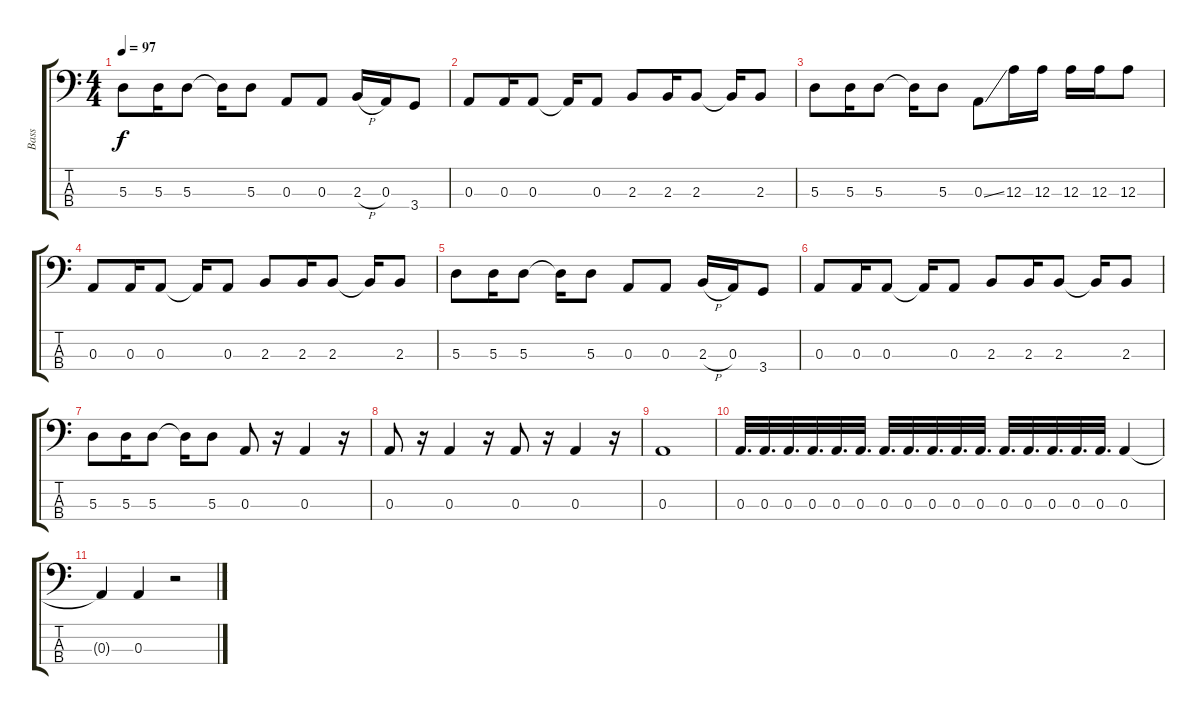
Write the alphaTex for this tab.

\track ("Bass" "Bass") {instrument electricbassfinger}
\staff {score tabs}
\tuning (G2 D2 A1 E1) {hide}
\ts (4 4)
\tempo 97
\clef f4
\ks c
5.3.8{dy f} 5.3.16 5.3.8 5.3{t}.16 5.3.8 0.3.8 0.3.8 2.3{h}.16 0.3.16 3.4.8 |
0.3.8 0.3.16 0.3.8 0.3{t}.16 0.3.8 2.3.8 2.3.16 2.3.8 2.3{t}.16 2.3.8 |
5.3.8 5.3.16 5.3.8 5.3{t}.16 5.3.8 0.3{ss}.8 12.3.16 12.3.16 12.3.16 12.3.16 12.3.8 |
0.3.8 0.3.16 0.3.8 0.3{t}.16 0.3.8 2.3.8 2.3.16 2.3.8 2.3{t}.16 2.3.8 |
5.3.8 5.3.16 5.3.8 5.3{t}.16 5.3.8 0.3.8 0.3.8 2.3{h}.16 0.3.16 3.4.8 |
0.3.8 0.3.16 0.3.8 0.3{t}.16 0.3.8 2.3.8 2.3.16 2.3.8 2.3{t}.16 2.3.8 |
5.3.8 5.3.16 5.3.8 5.3{t}.16 5.3.8 0.3.8 r.16 0.3.4 r.16 |
0.3.8 r.16 0.3.4 r.16 0.3.8 r.16 0.3.4 r.16 |
0.3.1 |
0.3.32{d} 0.3.32{d} 0.3.32{d} 0.3.32{d} 0.3.32{d} 0.3.32{d} 0.3.32{d} 0.3.32{d} 0.3.32{d} 0.3.32{d} 0.3.32{d} 0.3.32{d} 0.3.32{d} 0.3.32{d} 0.3.32{d} 0.3.32{d} 0.3.4 |
0.3{t}.4 0.3.4 r.2
